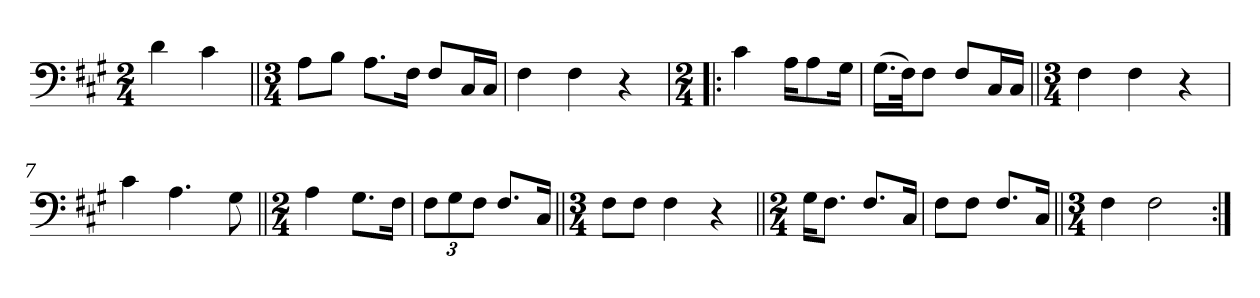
**kern
*part1
*staff1
*clefF4
*k[f#c#g#]
*M2/4
=1
4d\
4c#\
=2||
*M3/4
8A\L
8B\J
8.A\L
16F#\Jk
8F#/L
16C#/L
16C#/JJ
=3
4F#\
4F#\
4r
=4!|:
*M2/4
4c#\
16A\KL
8A\
16G#\Jk
=5
(16.G#\LL
32F#\JK)
8F#\J
8F#/L
16C#/L
16C#/JJ
=6||
*M3/4
4F#\
4F#\
4r
=7
4c#\
4.A\
8G#\
=8||
*M2/4
4A\
8.G#\L
16F#\Jk
=9
12F#\L
12G#\
12F#\J
8.F#/L
16C#/Jk
=10||
*M3/4
8F#\L
8F#\J
4F#\
4r
=11||
*M2/4
16G#\KL
8.F#\J
8.F#/L
16C#/Jk
=12
8F#\L
8F#\J
8.F#/L
16C#/Jk
=13||
*M3/4
4F#\
2F#\
=:|!
*-
